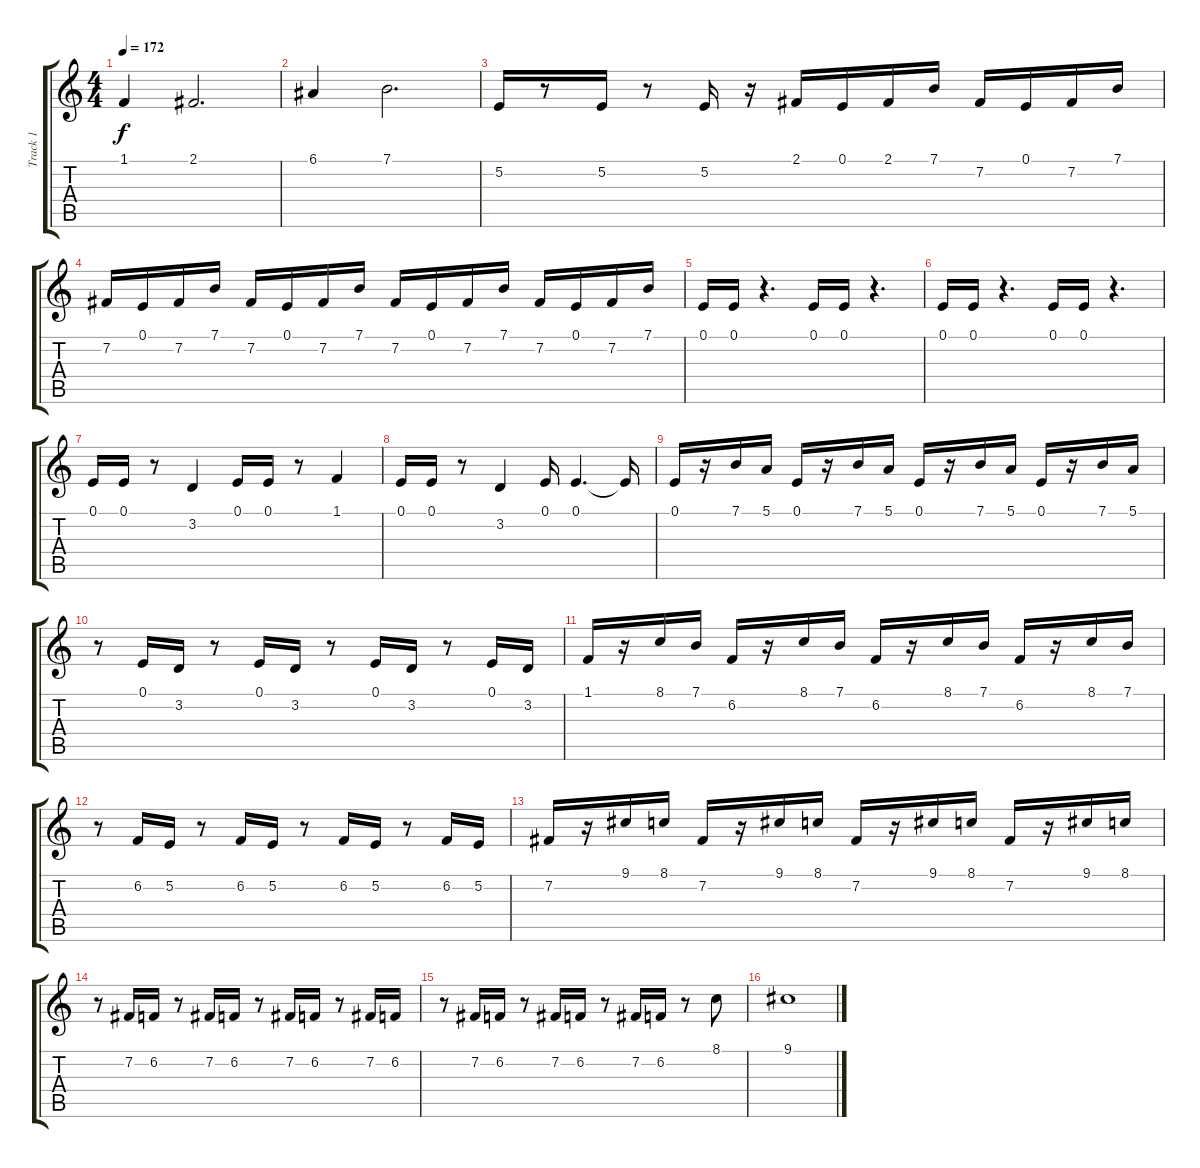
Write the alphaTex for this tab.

\track ("Track 1" "Track 1") {instrument lead8bassandlead}
\staff {score tabs}
\tuning (E4 B3 G3 D3 A2 E2) {hide}
\ts (4 4)
\tempo 172
\clef g2
\ks c
1.1.4{dy f} 2.1.2{d} |
6.1.4{volume 12} 7.1.2{d volume 5} |
5.2.16{volume 12} r.8 5.2.16 r.8 5.2.16 r.16 2.1.16 0.1.16 2.1.16 7.1.16 7.2.16 0.1.16 7.2.16 7.1.16 |
7.2.16 0.1.16 7.2.16 7.1.16 7.2.16 0.1.16 7.2.16 7.1.16 7.2.16 0.1.16 7.2.16 7.1.16 7.2.16 0.1.16 7.2.16 7.1.16 |
0.1.16 0.1.16 r.4{d} 0.1.16 0.1.16 r.4{d} |
0.1.16 0.1.16 r.4{d} 0.1.16 0.1.16 r.4{d} |
0.1.16 0.1.16 r.8 3.2.4 0.1.16 0.1.16 r.8 1.1.4 |
0.1.16 0.1.16 r.8 3.2.4 0.1.16 0.1.4{d} 0.1{t}.16 |
0.1.16 r.16 7.1.16 5.1.16 0.1.16 r.16 7.1.16 5.1.16 0.1.16 r.16 7.1.16 5.1.16 0.1.16 r.16 7.1.16 5.1.16 |
r.8 0.1.16 3.2.16 r.8 0.1.16 3.2.16 r.8 0.1.16 3.2.16 r.8 0.1.16 3.2.16 |
1.1.16 r.16 8.1.16 7.1.16 6.2.16 r.16 8.1.16 7.1.16 6.2.16 r.16 8.1.16 7.1.16 6.2.16 r.16 8.1.16 7.1.16 |
r.8 6.2.16 5.2.16 r.8 6.2.16 5.2.16 r.8 6.2.16 5.2.16 r.8 6.2.16 5.2.16 |
7.2.16 r.16 9.1.16 8.1.16 7.2.16 r.16 9.1.16 8.1.16 7.2.16 r.16 9.1.16 8.1.16 7.2.16 r.16 9.1.16 8.1.16 |
r.8 7.2.16 6.2.16 r.8 7.2.16 6.2.16 r.8 7.2.16 6.2.16 r.8 7.2.16 6.2.16 |
r.8 7.2.16 6.2.16 r.8 7.2.16 6.2.16 r.8 7.2.16 6.2.16 r.8 8.1.8 |
9.1.1
